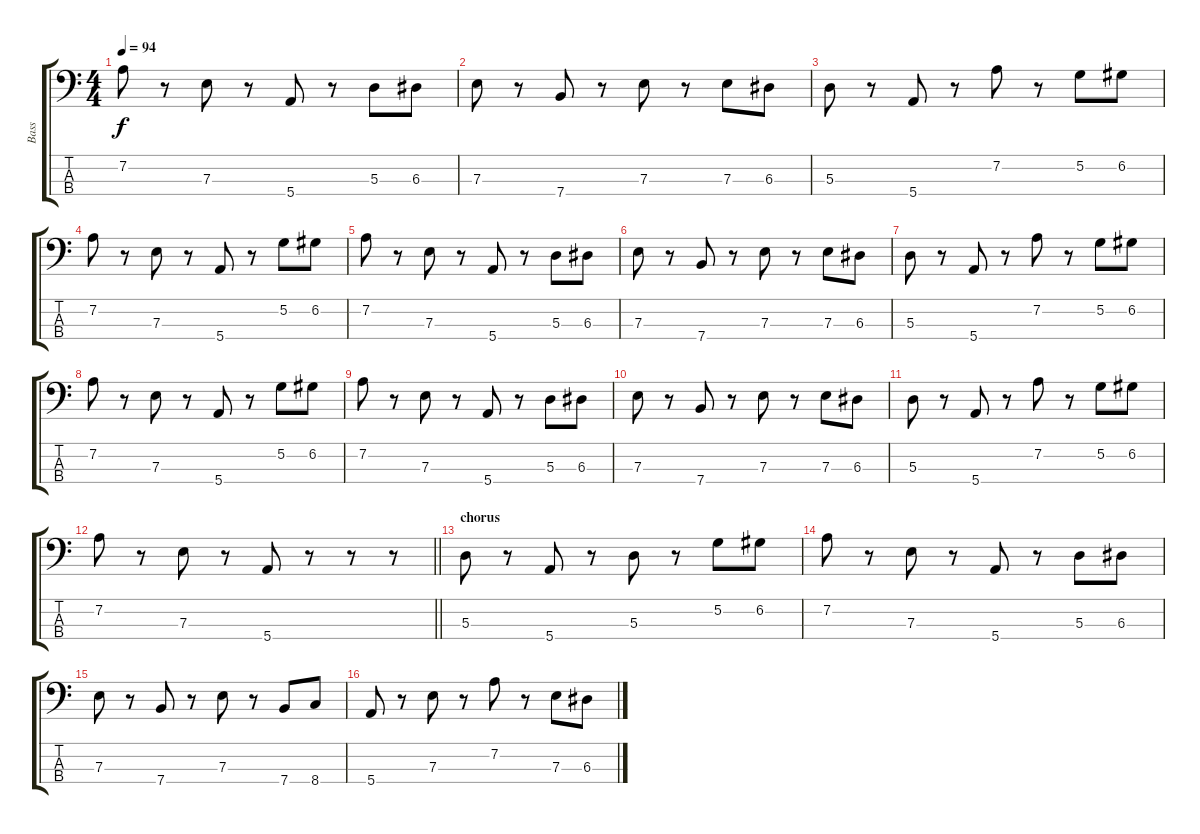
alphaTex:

\track ("Bass" "Bass") {instrument fretlessbass}
\staff {score tabs}
\tuning (G2 D2 A1 E1) {hide}
\ts (4 4)
\tempo 94
\clef f4
\ks c
7.2.8{dy f} r.8 7.3.8 r.8 5.4.8 r.8 5.3.8 6.3.8 |
7.3.8 r.8 7.4.8 r.8 7.3.8 r.8 7.3.8 6.3.8 |
5.3.8 r.8 5.4.8 r.8 7.2.8 r.8 5.2.8 6.2.8 |
7.2.8 r.8 7.3.8 r.8 5.4.8 r.8 5.2.8 6.2.8 |
7.2.8 r.8 7.3.8 r.8 5.4.8 r.8 5.3.8 6.3.8 |
7.3.8 r.8 7.4.8 r.8 7.3.8 r.8 7.3.8 6.3.8 |
5.3.8 r.8 5.4.8 r.8 7.2.8 r.8 5.2.8 6.2.8 |
7.2.8 r.8 7.3.8 r.8 5.4.8 r.8 5.2.8 6.2.8 |
7.2.8 r.8 7.3.8 r.8 5.4.8 r.8 5.3.8 6.3.8 |
7.3.8 r.8 7.4.8 r.8 7.3.8 r.8 7.3.8 6.3.8 |
5.3.8 r.8 5.4.8 r.8 7.2.8 r.8 5.2.8 6.2.8 |
\barLineRight lightlight
7.2.8 r.8 7.3.8 r.8 5.4.8 r.8 r.8 r.8 |
\section ("" "chorus")
5.3.8 r.8 5.4.8 r.8 5.3.8 r.8 5.2.8 6.2.8 |
7.2.8 r.8 7.3.8 r.8 5.4.8 r.8 5.3.8 6.3.8 |
7.3.8 r.8 7.4.8 r.8 7.3.8 r.8 7.4.8 8.4.8 |
5.4.8 r.8 7.3.8 r.8 7.2.8 r.8 7.3.8 6.3.8
